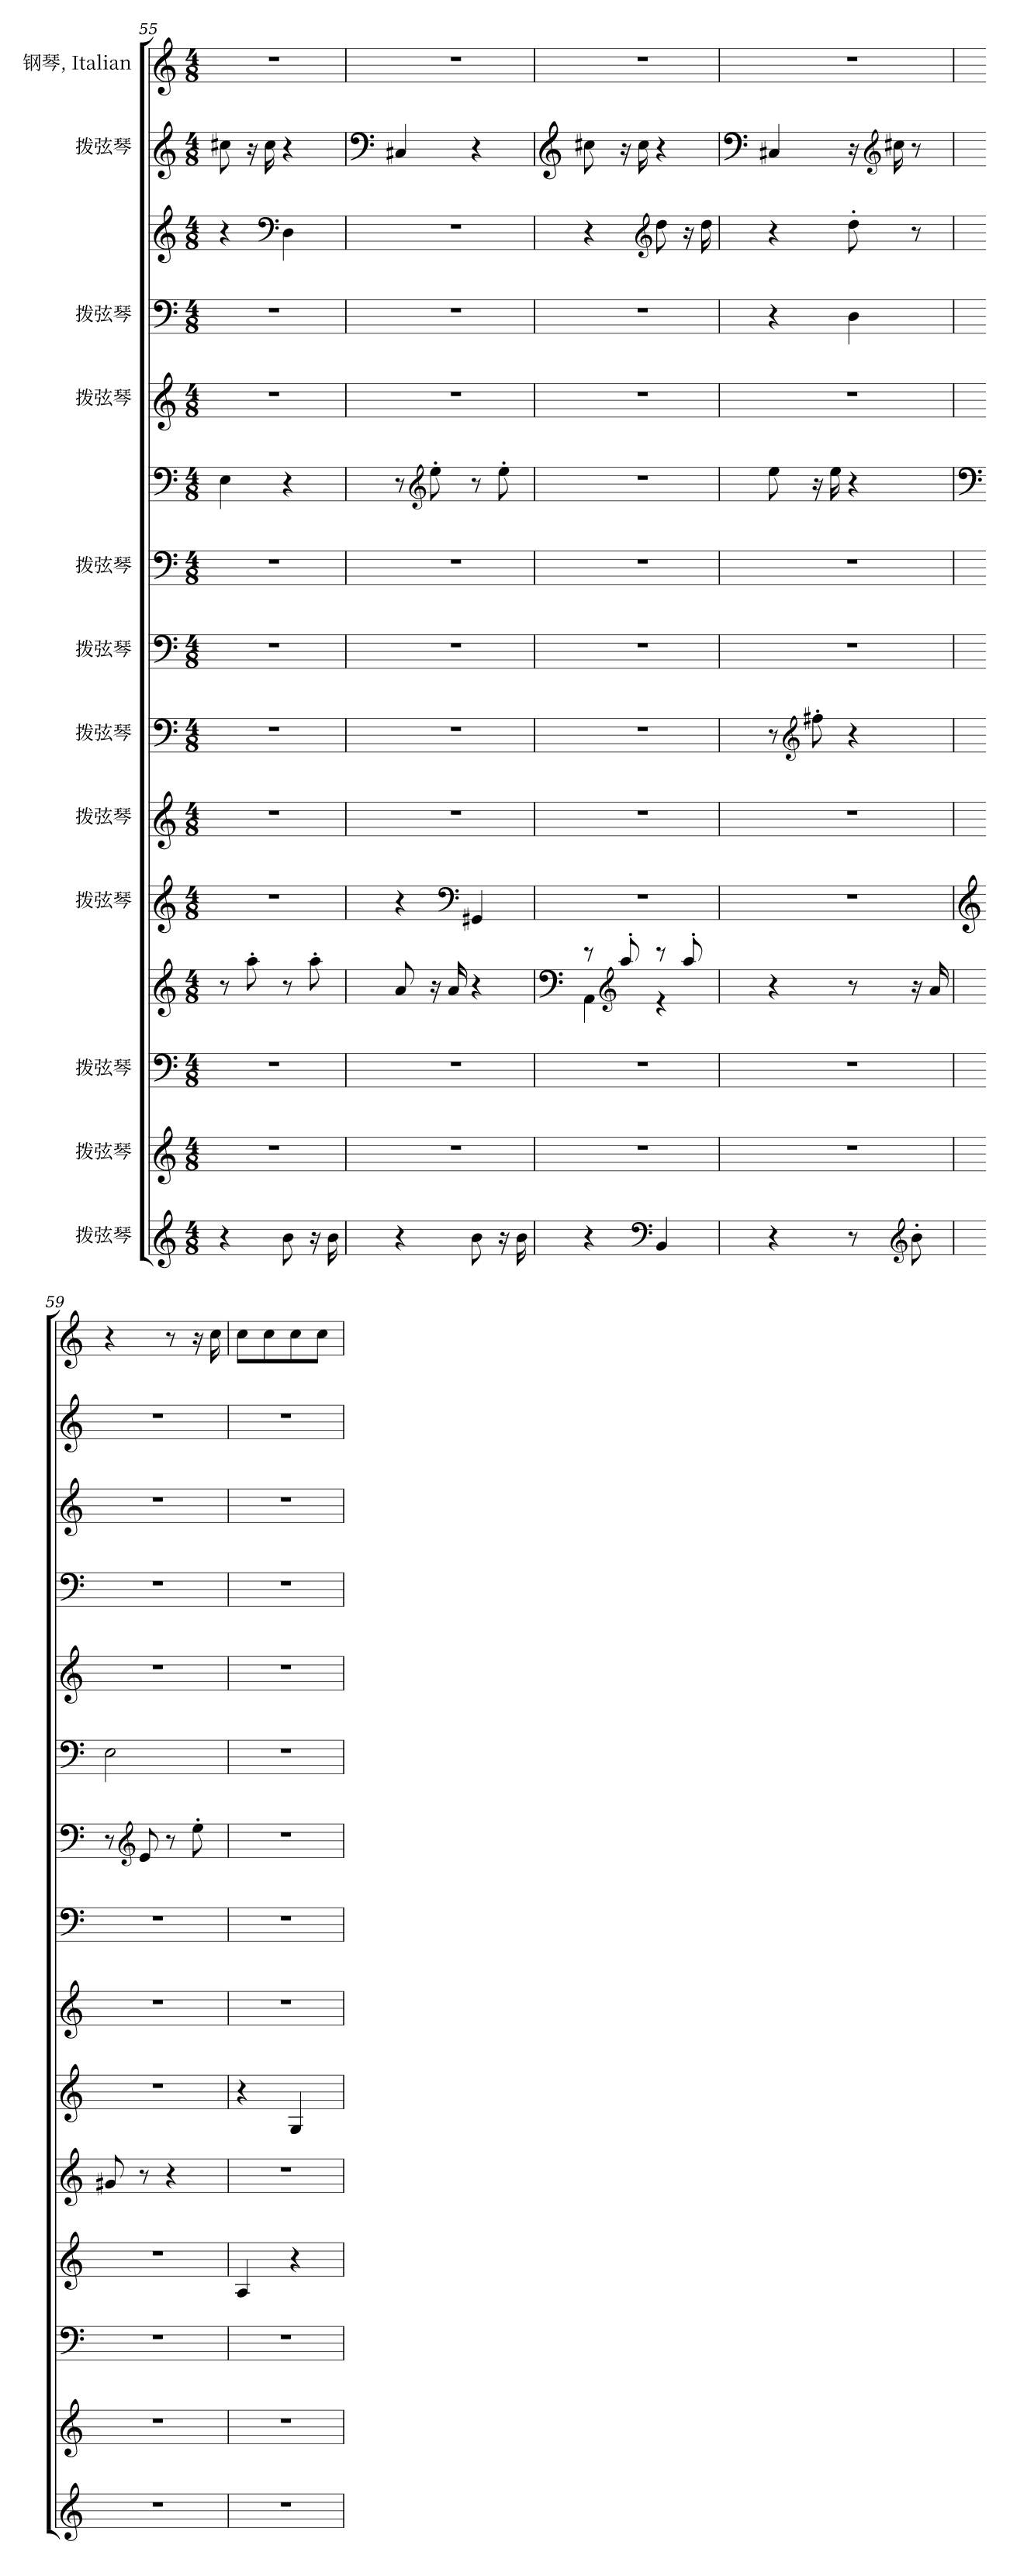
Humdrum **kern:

**kern	**kern	**kern	**kern	**kern	**kern	**kern	**kern	**kern	**kern	**kern	**kern	**kern	**kern	**kern
*part12	*part11	*part10	*part10	*part9	*part8	*part7	*part6	*part5	*part5	*part4	*part3	*part3	*part2	*part1
*staff15	*staff14	*staff13	*staff12	*staff11	*staff10	*staff9	*staff8	*staff7	*staff6	*staff5	*staff4	*staff3	*staff2	*staff1
*I"拨弦琴	*I"拨弦琴	*I"拨弦琴	*	*I"拨弦琴	*I"拨弦琴	*I"拨弦琴	*I"拨弦琴	*I"拨弦琴	*	*I"拨弦琴	*I"拨弦琴	*	*I"拨弦琴	*I"钢琴, Italian
*clefG2	*clefG2	*clefF4	*clefG2	*clefG2	*clefG2	*clefF4	*clefF4	*clefF4	*clefF4	*clefG2	*clefF4	*clefG2	*clefG2	*clefG2
*k[]	*k[]	*k[]	*k[]	*k[]	*k[]	*k[]	*k[]	*k[]	*k[]	*k[]	*k[]	*k[]	*k[]	*k[]
*M4/8	*M4/8	*M4/8	*M4/8	*M4/8	*M4/8	*M4/8	*M4/8	*M4/8	*M4/8	*M4/8	*M4/8	*M4/8	*M4/8	*M4/8
=55	=55	=55	=55	=55	=55	=55	=55	=55	=55	=55	=55	=55	=55	=55
4r	2r	2r	8r	2r	2r	2r	2r	2r	4E\	2r	2r	4r	8cc#X\	2r
.	.	.	8aa'\	.	.	.	.	.	.	.	.	.	16r	.
.	.	.	.	.	.	.	.	.	.	.	.	.	16cc#\	.
*	*	*	*	*	*	*	*	*	*	*	*	*clefF4	*	*
8b\	.	.	8r	.	.	.	.	.	4r	.	.	4D\	4r	.
16r	.	.	8aa'\	.	.	.	.	.	.	.	.	.	.	.
16b\	.	.	.	.	.	.	.	.	.	.	.	.	.	.
!!LO:PB:g=z
=56	=56	=56	=56	=56	=56	=56	=56	=56	=56	=56	=56	=56	=56	=56
*	*	*	*	*	*	*	*	*	*	*	*	*	*clefF4	*
4r	2r	2r	8a/	4r	2r	2r	2r	2r	8r	2r	2r	2r	4C#X/	2r
*	*	*	*	*	*	*	*	*	*clefG2	*	*	*	*	*
.	.	.	16r	.	.	.	.	.	8ee'\	.	.	.	.	.
.	.	.	16a/	.	.	.	.	.	.	.	.	.	.	.
*	*	*	*	*clefF4	*	*	*	*	*	*	*	*	*	*
8b\	.	.	4r	4GG#X/	.	.	.	.	8r	.	.	.	4r	.
16r	.	.	.	.	.	.	.	.	8ee'\	.	.	.	.	.
16b\	.	.	.	.	.	.	.	.	.	.	.	.	.	.
=57	=57	=57	=57	=57	=57	=57	=57	=57	=57	=57	=57	=57	=57	=57
*	*	*	*clefF4	*	*	*	*	*	*	*	*	*	*clefG2	*
*	*	*	*^	*	*	*	*	*	*	*	*	*	*	*
4r	2r	2r	8r	4AA\	2r	2r	2r	2r	2r	2r	2r	2r	4r	8cc#X\	2r
*	*	*	*clefG2	*	*	*	*	*	*	*	*	*	*	*	*
.	.	.	8aa'/	.	.	.	.	.	.	.	.	.	.	16r	.
.	.	.	.	.	.	.	.	.	.	.	.	.	.	16cc#\	.
*clefF4	*	*	*	*	*	*	*	*	*	*	*	*	*clefG2	*	*
4BB/	.	.	8r	4r	.	.	.	.	.	.	.	.	8dd\	4r	.
.	.	.	8aa'/	.	.	.	.	.	.	.	.	.	16r	.	.
.	.	.	.	.	.	.	.	.	.	.	.	.	16dd\	.	.
*	*	*	*v	*v	*	*	*	*	*	*	*	*	*	*	*
=58	=58	=58	=58	=58	=58	=58	=58	=58	=58	=58	=58	=58	=58	=58
*	*	*	*	*	*	*	*	*	*	*	*	*	*clefF4	*
4r	2r	2r	4r	2r	2r	8r	2r	2r	8ee\	2r	4r	4r	4C#X/	2r
*	*	*	*	*	*	*clefG2	*	*	*	*	*	*	*	*
.	.	.	.	.	.	8ff#X'\	.	.	16r	.	.	.	.	.
.	.	.	.	.	.	.	.	.	16ee\	.	.	.	.	.
8r	.	.	8r	.	.	4r	.	.	4r	.	4D\	8dd'\	16r	.
*	*	*	*	*	*	*	*	*	*	*	*	*	*clefG2	*
.	.	.	.	.	.	.	.	.	.	.	.	.	16cc#X\	.
*clefG2	*	*	*	*	*	*	*	*	*	*	*	*	*	*
8b'\	.	.	16r	.	.	.	.	.	.	.	.	8r	8r	.
.	.	.	16a/	.	.	.	.	.	.	.	.	.	.	.
!!LO:PB:g=z
=59	=59	=59	=59	=59	=59	=59	=59	=59	=59	=59	=59	=59	=59	=59
*	*	*	*	*clefG2	*	*	*	*	*clefF4	*	*	*	*	*
2r	2r	2r	2r	8g#X/	2r	2r	2r	8r	2E\	2r	2r	2r	2r	4r
*	*	*	*	*	*	*	*	*clefG2	*	*	*	*	*	*
.	.	.	.	8r	.	.	.	8e/	.	.	.	.	.	.
.	.	.	.	4r	.	.	.	8r	.	.	.	.	.	8r
.	.	.	.	.	.	.	.	8ee'\	.	.	.	.	.	16r
.	.	.	.	.	.	.	.	.	.	.	.	.	.	16cc\
=60	=60	=60	=60	=60	=60	=60	=60	=60	=60	=60	=60	=60	=60	=60
2r	2r	2r	4A/	2r	4r	2r	2r	2r	2r	2r	2r	2r	2r	8cc\L
.	.	.	.	.	.	.	.	.	.	.	.	.	.	8cc\
.	.	.	4r	.	4G/	.	.	.	.	.	.	.	.	8cc\
.	.	.	.	.	.	.	.	.	.	.	.	.	.	8cc\J
=	=	=	=	=	=	=	=	=	=	=	=	=	=	=
*-	*-	*-	*-	*-	*-	*-	*-	*-	*-	*-	*-	*-	*-	*-
